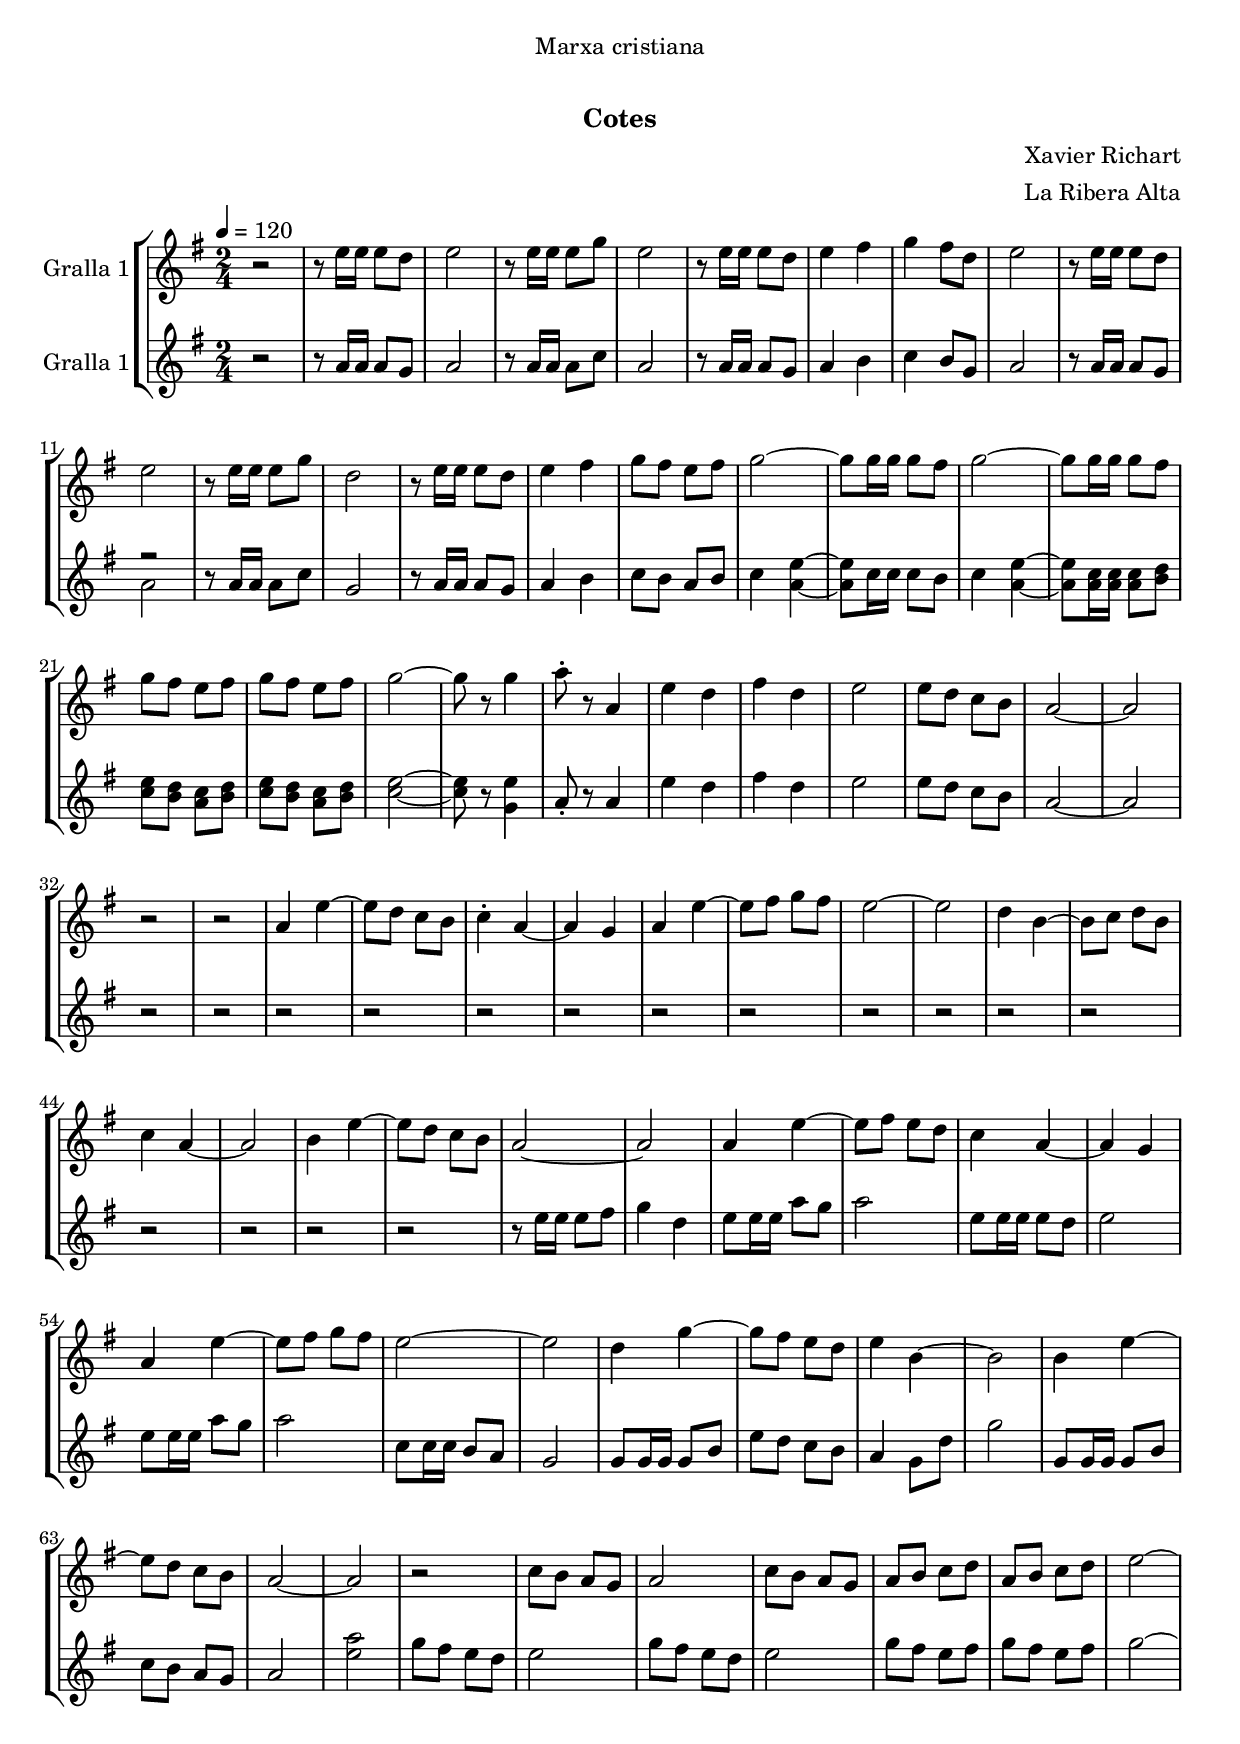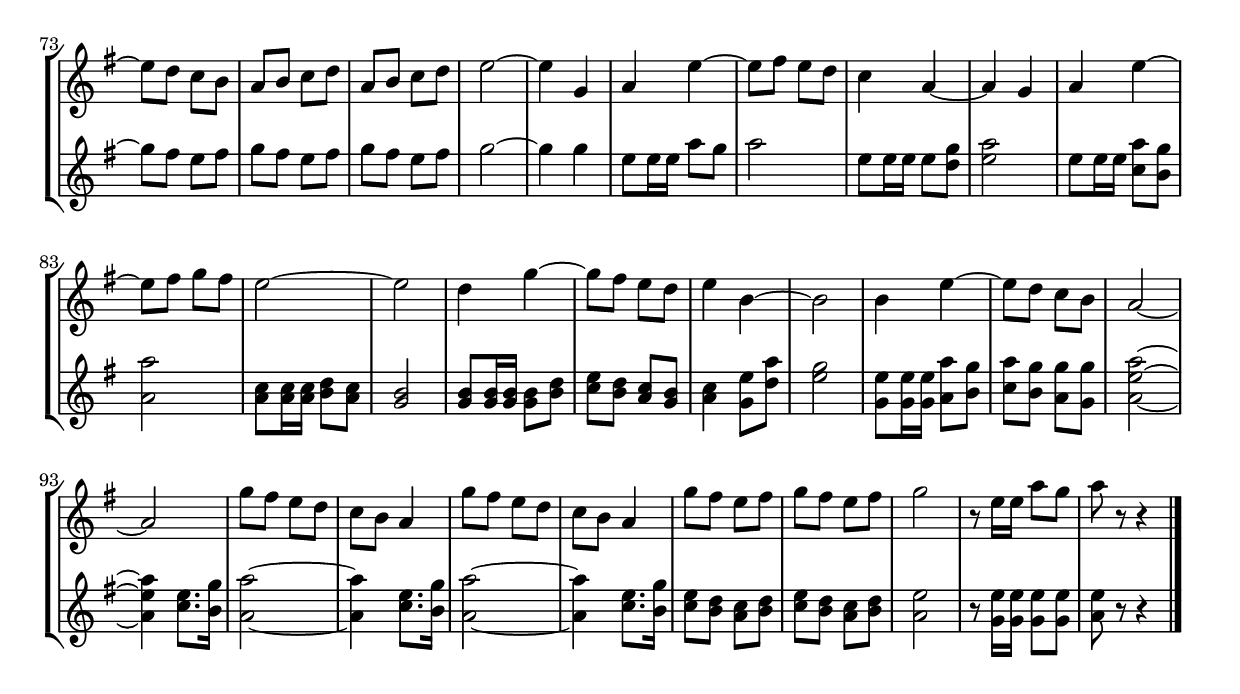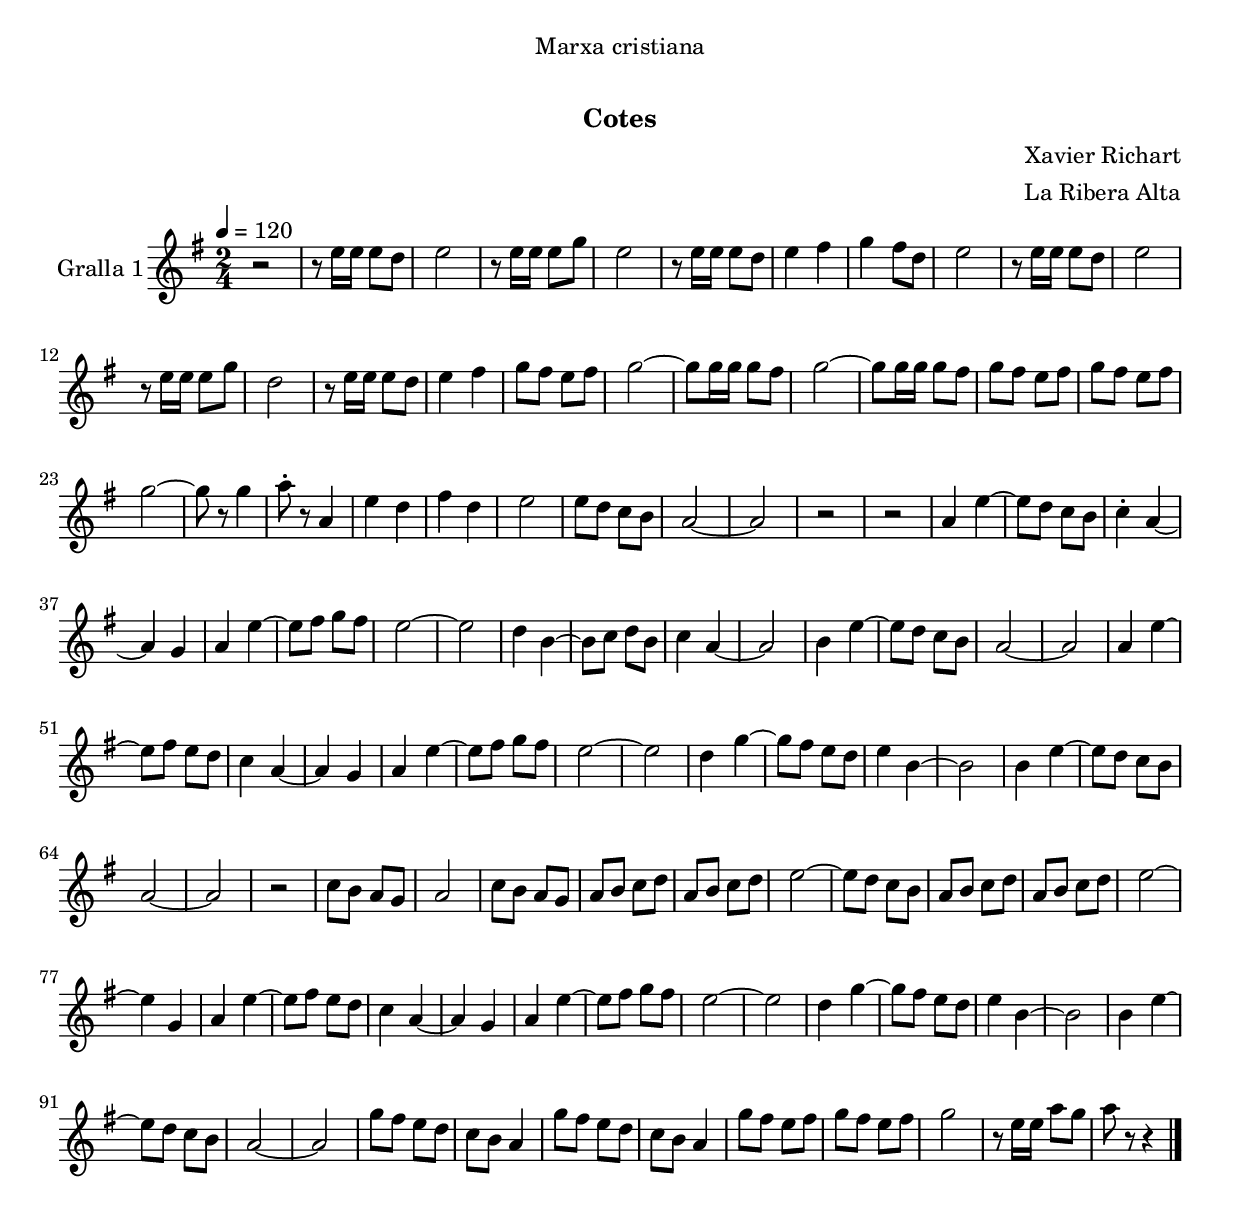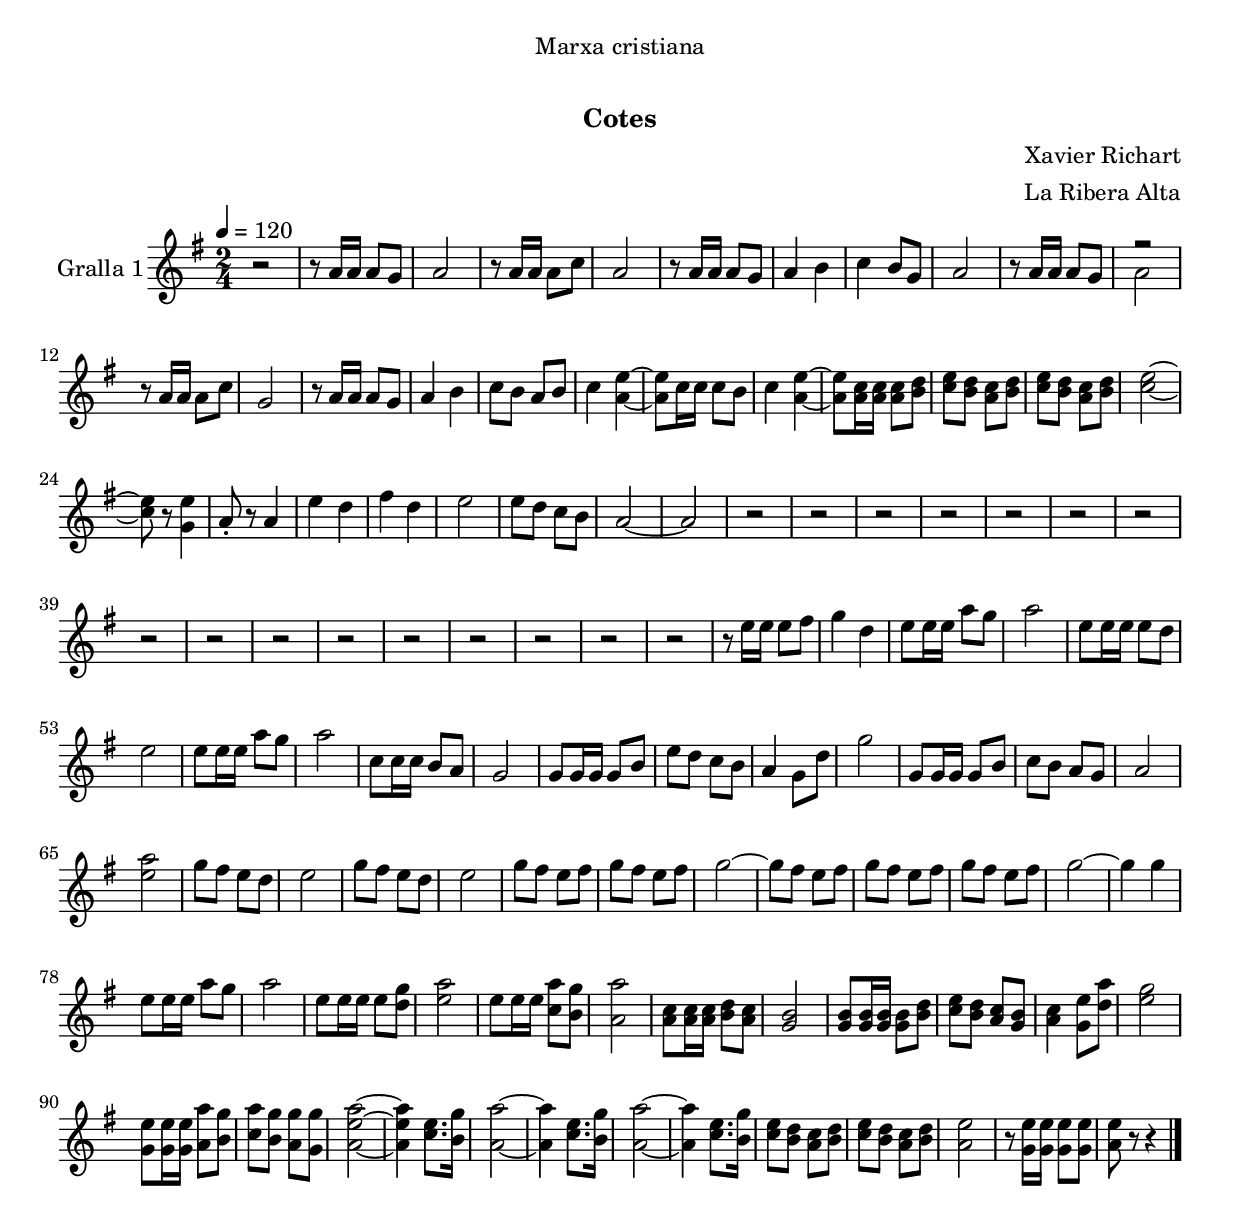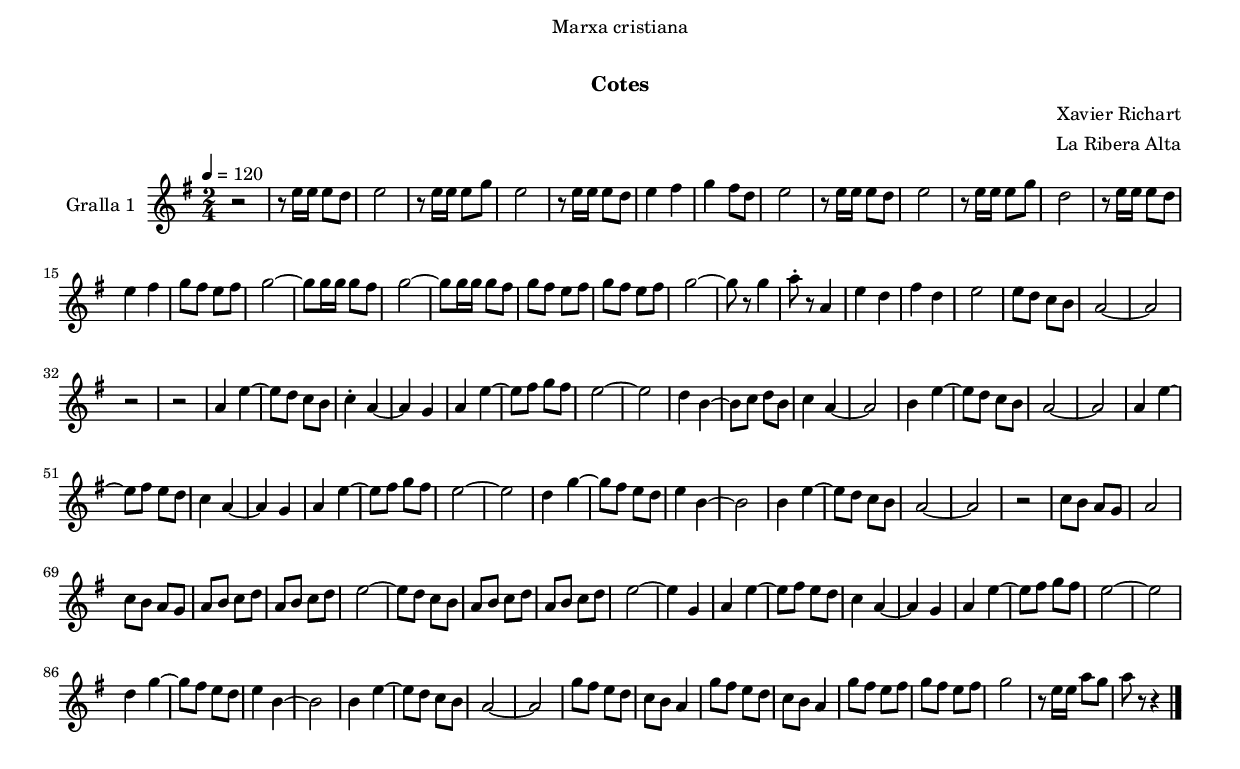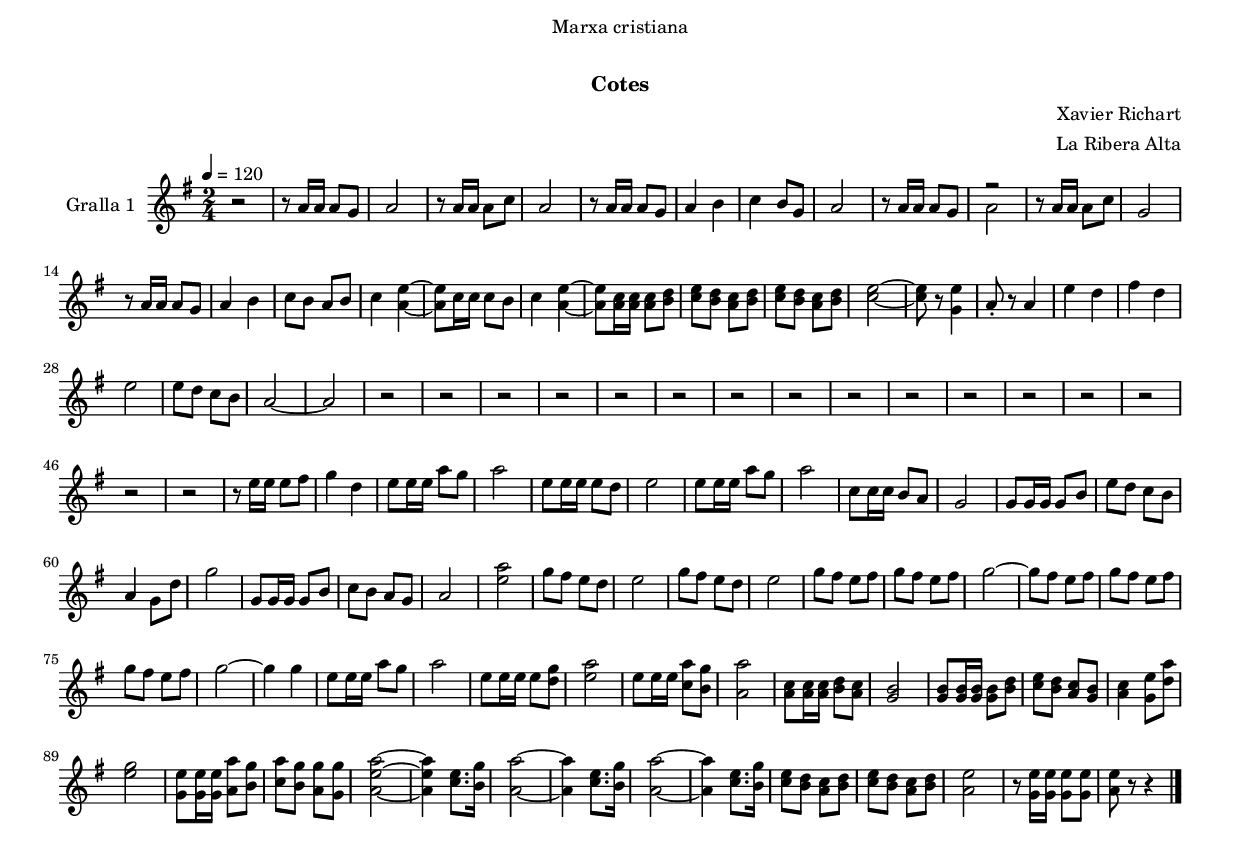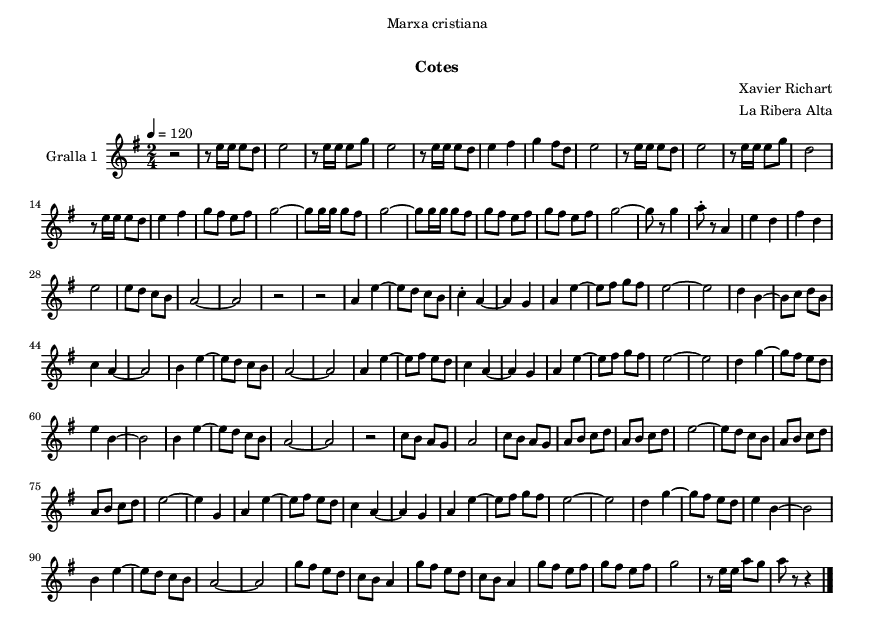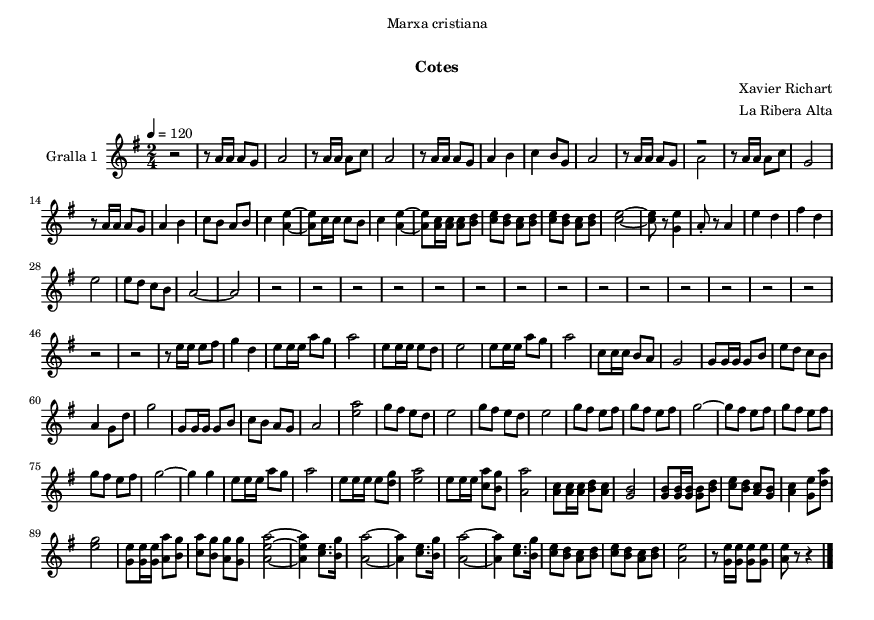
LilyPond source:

\version "2.16.0"

\header {
  dedication="Marxa cristiana"
  title="              "
  subtitle="Cotes"
  subsubtitle=""
  poet=""
  meter=""
  piece=""
  composer="Xavier Richart"
  arranger="La Ribera Alta"
  opus=""
  instrument=""
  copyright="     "
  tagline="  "
}

liniaroAa =
\relative e''
{
  \tempo 4=120
  \clef treble
  \key g \major
  \time 2/4
  r2  |
  r8 e16 e e8 d  |
  e2  |
  r8 e16 e e8 g  |
  %05
  e2  |
  r8 e16 e e8 d  |
  e4 fis  |
  g4 fis8 d  |
  e2  |
  %10
  r8 e16 e e8 d  |
  e2  |
  r8 e16 e e8 g  |
  d2  |
  r8 e16 e e8 d  |
  %15
  e4 fis  |
  g8 fis e fis  |
  g2 ~  |
  g8 g16 g g8 fis  |
  g2 ~  |
  %20
  g8 g16 g g8 fis  |
  g8 fis e fis  |
  g8 fis e fis  |
  g2 ~  |
  g8 r g4  |
  %25
  a8-. r a,4  |
  e'4 d  |
  fis4 d  |
  e2  |
  e8 d c b  |
  %30
  a2 ~  |
  a2  |
  r2  |
  r2  |
  a4 e' ~  |
  %35
  e8 d c b  |
  c4 -. a ~  |
  a4 g  |
  a4 e' ~  |
  e8 fis g fis  |
  %40
  e2 ~  |
  e2  |
  d4 b ~  |
  b8 c d b  |
  c4 a ~  |
  %45
  a2  |
  b4 e ~  |
  e8 d c b  |
  a2 ~  |
  a2  |
  %50
  a4 e' ~  |
  e8 fis e d  |
  c4 a ~  |
  a4 g  |
  a4 e' ~  |
  %55
  e8 fis g fis  |
  e2 ~  |
  e2  |
  d4 g ~  |
  g8 fis e d  |
  %60
  e4 b ~  |
  b2  |
  b4 e ~  |
  e8 d c b  |
  a2 ~  |
  %65
  a2  |
  r2  |
  c8 b a g  |
  a2  |
  c8 b a g  |
  %70
  a8 b c d  |
  a8 b c d  |
  e2 ~  |
  e8 d c b  |
  a8 b c d  |
  %75
  a8 b c d  |
  e2 ~  |
  e4 g,  |
  a4 e' ~  |
  e8 fis e d  |
  %80
  c4 a ~  |
  a4 g  |
  a4 e' ~  |
  e8 fis g fis  |
  e2 ~  |
  %85
  e2  |
  d4 g ~  |
  g8 fis e d  |
  e4 b ~  |
  b2  |
  %90
  b4 e ~  |
  e8 d c b  |
  a2 ~  |
  a2  |
  g'8 fis e d  |
  %95
  c8 b a4  |
  g'8 fis e d  |
  c8 b a4  |
  g'8 fis e fis  |
  g8 fis e fis  |
  %100
  g2  |
  r8 e16 e a8 g  |
  a8 r r4  \bar "|."
}

liniaroAb =
\relative a'
{
  \tempo 4=120
  \clef treble
  \key g \major
  \time 2/4
  r2  |
  r8 a16 a a8 g  |
  a2  |
  r8 a16 a a8 c  |
  %05
  a2  |
  r8 a16 a a8 g  |
  a4 b  |
  c4 b8 g  |
  a2  |
  %10
  r8 a16 a a8 g  |
  << { r2 } \\ { a2 } >>  |
  r8 a16 a a8 c  |
  g2  |
  r8 a16 a a8 g  |
  %15
  a4 b  |
  c8 b a b  |
  c4 <a e'> ~ ~  |
  <a e'>8 c16 c c8 b  |
  c4 <a e'> ~ ~  |
  %20
  <a e'>8 <a c>16 <a c> <a c>8 <b d>  |
  <c e>8 <b d> <a c> <b d>  |
  <c e>8 <b d> <a c> <b d>  |
  <c e>2 ~ ~  |
  <c e>8 r <g e'>4  |
  %25
  a8-. r a4  |
  e'4 d  |
  fis4 d  |
  e2  |
  e8 d c b  |
  %30
  a2 ~  |
  a2  |
  r2  |
  r2  |
  r2  |
  %35
  r2  |
  r2  |
  r2  |
  r2  |
  r2  |
  %40
  r2  |
  r2  |
  r2  |
  r2  |
  r2  |
  %45
  r2  |
  r2  |
  r2  |
  r8 e'16 e e8 fis  |
  g4 d  |
  %50
  e8 e16 e a8 g  |
  a2  |
  e8 e16 e e8 d  |
  e2  |
  e8 e16 e a8 g  |
  %55
  a2  |
  c,8 c16 c b8 a  |
  g2  |
  g8 g16 g g8 b  |
  e8 d c b  |
  %60
  a4 g8 d'  |
  g2  |
  g,8 g16 g g8 b  |
  c8 b a g  |
  a2  |
  %65
  <e' a>2  |
  g8 fis e d  |
  e2  |
  g8 fis e d  |
  e2  |
  %70
  g8 fis e fis  |
  g8 fis e fis  |
  g2 ~  |
  g8 fis e fis  |
  g8 fis e fis  |
  %75
  g8 fis e fis  |
  g2 ~  |
  g4 g  |
  e8 e16 e a8 g  |
  a2  |
  %80
  e8 e16 e e8 <d g>  |
  <e a>2  |
  e8 e16 e <c a'>8 <b g'>  |
  <a a'>2  |
  <a c>8 <a c>16 <a c> <b d>8 <a c>  |
  %85
  <g b>2  |
  <g b>8 <g b>16 <g b> <g b>8 <b d>  |
  <c e>8 <b d> <a c> <g b>  |
  <a c>4 <g e'>8 <d' a'>  |
  <e g>2  |
  %90
  <g, e'>8 <g e'>16 <g e'> <a a'>8 <b g'>  |
  <c a'>8 <b g'> <a g'> <g g'>  |
  <a e' a>2 ~ ~ ~  |
  <a e' a>4 <c e>8. <b g'>16  |
  <a a'>2 ~ ~  |
  %95
  <a a'>4 <c e>8. <b g'>16  |
  <a a'>2 ~ ~  |
  <a a'>4 <c e>8. <b g'>16  |
  <c e>8 <b d> <a c> <b d>  |
  <c e>8 <b d> <a c> <b d>  |
  %100
  <a e'>2  |
  r8 <g e'>16 <g e'> <g e'>8 <g e'>  |
  <a e'>8 r r4  \bar "|."
}

\book {

\paper {
  print-page-number = false
  #(set-paper-size "a4")
  #(layout-set-staff-size 20)
}

\bookpart {
  \score {
    \new StaffGroup {
      \override Score.RehearsalMark #'self-alignment-X = #LEFT
      <<
        \new Staff \with {instrumentName = #"Gralla 1" } \liniaroAa
        \new Staff \with {instrumentName = #"Gralla 1" } \liniaroAb
      >>
    }
    \layout {}
  }\score { \unfoldRepeats
    \new StaffGroup {
      \override Score.RehearsalMark #'self-alignment-X = #LEFT
      <<
        \new Staff \with {instrumentName = #"Gralla 1" } \liniaroAa
        \new Staff \with {instrumentName = #"Gralla 1" } \liniaroAb
      >>
    }
    \midi {}
  }
}

\bookpart {
  \header {}
  \score {
    \new StaffGroup {
      \override Score.RehearsalMark #'self-alignment-X = #LEFT
      <<
        \new Staff \with {instrumentName = #"Gralla 1" } \liniaroAa
      >>
    }
    \layout {}
  }\score { \unfoldRepeats
    \new StaffGroup {
      \override Score.RehearsalMark #'self-alignment-X = #LEFT
      <<
        \new Staff \with {instrumentName = #"Gralla 1" } \liniaroAa
      >>
    }
    \midi {}
  }
}

\bookpart {
  \header {}
  \score {
    \new StaffGroup {
      \override Score.RehearsalMark #'self-alignment-X = #LEFT
      <<
        \new Staff \with {instrumentName = #"Gralla 1" } \liniaroAb
      >>
    }
    \layout {}
  }\score { \unfoldRepeats
    \new StaffGroup {
      \override Score.RehearsalMark #'self-alignment-X = #LEFT
      <<
        \new Staff \with {instrumentName = #"Gralla 1" } \liniaroAb
      >>
    }
    \midi {}
  }
}

}

\book {

\paper {
  print-page-number = false
  #(set-paper-size "a5landscape")
  #(layout-set-staff-size 16)
  #(define output-suffix "a5")
}

\bookpart {
  \header {}
  \score {
    \new StaffGroup {
      \override Score.RehearsalMark #'self-alignment-X = #LEFT
      <<
        \new Staff \with {instrumentName = #"Gralla 1" } \liniaroAa
      >>
    }
    \layout {}
  }
}

\bookpart {
  \header {}
  \score {
    \new StaffGroup {
      \override Score.RehearsalMark #'self-alignment-X = #LEFT
      <<
        \new Staff \with {instrumentName = #"Gralla 1" } \liniaroAb
      >>
    }
    \layout {}
  }
}

}

\book {

\paper {
  print-page-number = false
  #(set-paper-size "a6landscape")
  #(layout-set-staff-size 12)
  #(define output-suffix "a6")
}

\bookpart {
  \header {}
  \score {
    \new StaffGroup {
      \override Score.RehearsalMark #'self-alignment-X = #LEFT
      <<
        \new Staff \with {instrumentName = #"Gralla 1" } \liniaroAa
      >>
    }
    \layout {}
  }
}

\bookpart {
  \header {}
  \score {
    \new StaffGroup {
      \override Score.RehearsalMark #'self-alignment-X = #LEFT
      <<
        \new Staff \with {instrumentName = #"Gralla 1" } \liniaroAb
      >>
    }
    \layout {}
  }
}

}

